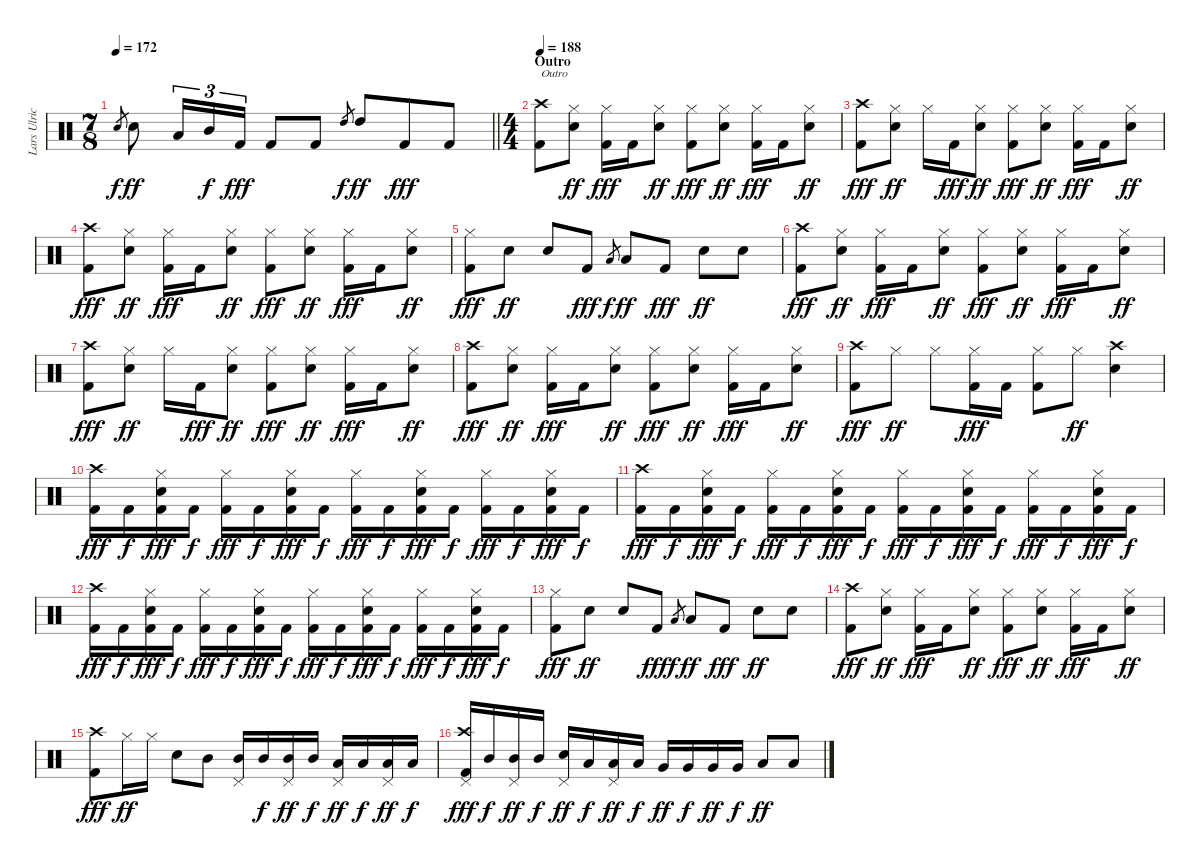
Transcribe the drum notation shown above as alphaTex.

\track ("Lars Ulrich" "Lars Ulric") {instrument percussion}
\staff {score}
\articulation defaults
\ts (7 8)
\tempo 172
\clef neutral
\barLineRight lightlight
\ks c "Snare (hit) 2"{sl}.8{gr dy f} "Snare (hit) 2".8{dy ff} "Low Tom (hit)".16{tu (3 2)} "Mid Tom (hit)".16{tu (3 2) dy f} "Kick (hit) 2".16{tu (3 2) dy fff} "Kick (hit) 2".8 "Kick (hit) 2".8 "High Tom (hit)"{sl}.8{gr dy f} "High Tom (hit)".8{dy ff} "Kick (hit) 2".8{dy fff} "Kick (hit) 2".8
|
\ts (4 4)
\section ("" "Outro")
\tempo 188
("Crash high (hit)" "Kick (hit) 2").8{txt "Outro"} ("Hi-Hat (closed)" "Snare (hit) 2").8{dy ff} ("Hi-Hat (closed)" "Kick (hit) 2").16{dy fff} "Kick (hit) 2".16 ("Hi-Hat (closed)" "Snare (hit) 2").8{dy ff} ("Hi-Hat (closed)" "Kick (hit) 2").8{dy fff} ("Hi-Hat (closed)" "Snare (hit) 2").8{dy ff} ("Hi-Hat (closed)" "Kick (hit) 2").16{dy fff} "Kick (hit) 2".16 ("Hi-Hat (closed)" "Snare (hit) 2").8{dy ff} |
("Crash high (hit)" "Kick (hit) 2").8{dy fff} ("Hi-Hat (closed)" "Snare (hit) 2").8{dy ff} "Hi-Hat (closed)".16 "Kick (hit) 2".16{dy fff} ("Hi-Hat (closed)" "Snare (hit) 2").8{dy ff} ("Hi-Hat (closed)" "Kick (hit) 2").8{dy fff} ("Hi-Hat (closed)" "Snare (hit) 2").8{dy ff} ("Hi-Hat (closed)" "Kick (hit) 2").16{dy fff} "Kick (hit) 2".16 ("Hi-Hat (closed)" "Snare (hit) 2").8{dy ff} |
("Crash high (hit)" "Kick (hit) 2").8{dy fff} ("Hi-Hat (closed)" "Snare (hit) 2").8{dy ff} ("Hi-Hat (closed)" "Kick (hit) 2").16{dy fff} "Kick (hit) 2".16 ("Hi-Hat (closed)" "Snare (hit) 2").8{dy ff} ("Hi-Hat (closed)" "Kick (hit) 2").8{dy fff} ("Hi-Hat (closed)" "Snare (hit) 2").8{dy ff} ("Hi-Hat (closed)" "Kick (hit) 2").16{dy fff} "Kick (hit) 2".16 ("Hi-Hat (closed)" "Snare (hit) 2").8{dy ff} |
("Hi-Hat (closed)" "Kick (hit) 2").8{dy fff} "Snare (hit) 2".8{dy ff} "Snare (hit) 2".8 "Kick (hit) 2".8{dy fff} "Low Floor Tom (hit)"{sl}.8{gr dy f} "Low Floor Tom (hit)".8{dy ff} "Kick (hit) 2".8{dy fff} "Snare (hit) 2".8{dy ff} "Snare (hit) 2".8 |
("Crash high (hit)" "Kick (hit) 2").8{dy fff} ("Hi-Hat (closed)" "Snare (hit) 2").8{dy ff} ("Hi-Hat (closed)" "Kick (hit) 2").16{dy fff} "Kick (hit) 2".16 ("Hi-Hat (closed)" "Snare (hit) 2").8{dy ff} ("Hi-Hat (closed)" "Kick (hit) 2").8{dy fff} ("Hi-Hat (closed)" "Snare (hit) 2").8{dy ff} ("Hi-Hat (closed)" "Kick (hit) 2").16{dy fff} "Kick (hit) 2".16 ("Hi-Hat (closed)" "Snare (hit) 2").8{dy ff} |
("Crash high (hit)" "Kick (hit) 2").8{dy fff} ("Hi-Hat (closed)" "Snare (hit) 2").8{dy ff} "Hi-Hat (closed)".16 "Kick (hit) 2".16{dy fff} ("Hi-Hat (closed)" "Snare (hit) 2").8{dy ff} ("Hi-Hat (closed)" "Kick (hit) 2").8{dy fff} ("Hi-Hat (closed)" "Snare (hit) 2").8{dy ff} ("Hi-Hat (closed)" "Kick (hit) 2").16{dy fff} "Kick (hit) 2".16 ("Hi-Hat (closed)" "Snare (hit) 2").8{dy ff} |
("Crash high (hit)" "Kick (hit) 2").8{dy fff} ("Hi-Hat (closed)" "Snare (hit) 2").8{dy ff} ("Hi-Hat (closed)" "Kick (hit) 2").16{dy fff} "Kick (hit) 2".16 ("Hi-Hat (closed)" "Snare (hit) 2").8{dy ff} ("Hi-Hat (closed)" "Kick (hit) 2").8{dy fff} ("Hi-Hat (closed)" "Snare (hit) 2").8{dy ff} ("Hi-Hat (closed)" "Kick (hit) 2").16{dy fff} "Kick (hit) 2".16 ("Hi-Hat (closed)" "Snare (hit) 2").8{dy ff} |
("Crash high (hit)" "Kick (hit) 2").8{dy fff} "Hi-Hat (closed)".8{dy ff} "Hi-Hat (closed)".8 ("Hi-Hat (closed)" "Kick (hit) 2").16{dy fff} "Kick (hit) 2".16 ("Hi-Hat (closed)" "Kick (hit) 2").8 "Hi-Hat (closed)".8{dy ff} ("Crash high (hit)" "Snare (hit) 2").4 |
("Crash high (hit)" "Kick (hit) 2").16{dy fff} "Kick (hit) 2".16{dy f} ("Hi-Hat (closed)" "Snare (hit) 2" "Kick (hit) 2").16{dy fff} "Kick (hit) 2".16{dy f} ("Hi-Hat (closed)" "Kick (hit) 2").16{dy fff} "Kick (hit) 2".16{dy f} ("Hi-Hat (closed)" "Snare (hit) 2" "Kick (hit) 2").16{dy fff} "Kick (hit) 2".16{dy f} ("Hi-Hat (closed)" "Kick (hit) 2").16{dy fff} "Kick (hit) 2".16{dy f} ("Hi-Hat (closed)" "Snare (hit) 2" "Kick (hit) 2").16{dy fff} "Kick (hit) 2".16{dy f} ("Hi-Hat (closed)" "Kick (hit) 2").16{dy fff} "Kick (hit) 2".16{dy f} ("Hi-Hat (closed)" "Snare (hit) 2" "Kick (hit) 2").16{dy fff} "Kick (hit) 2".16{dy f} |
("Crash high (hit)" "Kick (hit) 2").16{dy fff} "Kick (hit) 2".16{dy f} ("Hi-Hat (closed)" "Snare (hit) 2" "Kick (hit) 2").16{dy fff} "Kick (hit) 2".16{dy f} ("Hi-Hat (closed)" "Kick (hit) 2").16{dy fff} "Kick (hit) 2".16{dy f} ("Hi-Hat (closed)" "Snare (hit) 2" "Kick (hit) 2").16{dy fff} "Kick (hit) 2".16{dy f} ("Hi-Hat (closed)" "Kick (hit) 2").16{dy fff} "Kick (hit) 2".16{dy f} ("Hi-Hat (closed)" "Snare (hit) 2" "Kick (hit) 2").16{dy fff} "Kick (hit) 2".16{dy f} ("Hi-Hat (closed)" "Kick (hit) 2").16{dy fff} "Kick (hit) 2".16{dy f} ("Hi-Hat (closed)" "Snare (hit) 2" "Kick (hit) 2").16{dy fff} "Kick (hit) 2".16{dy f} |
("Crash high (hit)" "Kick (hit) 2").16{dy fff} "Kick (hit) 2".16{dy f} ("Hi-Hat (closed)" "Snare (hit) 2" "Kick (hit) 2").16{dy fff} "Kick (hit) 2".16{dy f} ("Hi-Hat (closed)" "Kick (hit) 2").16{dy fff} "Kick (hit) 2".16{dy f} ("Hi-Hat (closed)" "Snare (hit) 2" "Kick (hit) 2").16{dy fff} "Kick (hit) 2".16{dy f} ("Hi-Hat (closed)" "Kick (hit) 2").16{dy fff} "Kick (hit) 2".16{dy f} ("Hi-Hat (closed)" "Snare (hit) 2" "Kick (hit) 2").16{dy fff} "Kick (hit) 2".16{dy f} ("Hi-Hat (closed)" "Kick (hit) 2").16{dy fff} "Kick (hit) 2".16{dy f} ("Hi-Hat (closed)" "Snare (hit) 2" "Kick (hit) 2").16{dy fff} "Kick (hit) 2".16{dy f} |
("Hi-Hat (closed)" "Kick (hit) 2").8{dy fff} "Snare (hit) 2".8{dy ff} "Snare (hit) 2".8 "Kick (hit) 2".8{dy fff} "Low Floor Tom (hit)"{sl}.8{gr dy f} "Low Floor Tom (hit)".8{dy ff} "Kick (hit) 2".8{dy fff} "Snare (hit) 2".8{dy ff} "Snare (hit) 2".8 |
("Crash high (hit)" "Kick (hit) 2").8{dy fff} ("Hi-Hat (closed)" "Snare (hit) 2").8{dy ff} ("Hi-Hat (closed)" "Kick (hit) 2").16{dy fff} "Kick (hit) 2".16 ("Hi-Hat (closed)" "Snare (hit) 2").8{dy ff} ("Hi-Hat (closed)" "Kick (hit) 2").8{dy fff} ("Hi-Hat (closed)" "Snare (hit) 2").8{dy ff} ("Hi-Hat (closed)" "Kick (hit) 2").16{dy fff} "Kick (hit) 2".16 ("Hi-Hat (closed)" "Snare (hit) 2").8{dy ff} |
("Crash high (hit)" "Kick (hit) 2").8{dy fff} "Hi-Hat (closed)".16{dy ff} "Hi-Hat (closed)".16 "Snare (hit) 2".8 "Mid Tom (hit)".8 ("Pedal Hi-Hat (hit)" "Mid Tom (hit)").16 "Mid Tom (hit)".16{dy f} ("Pedal Hi-Hat (hit)" "Mid Tom (hit)").16{dy ff} "Mid Tom (hit)".16{dy f} ("Pedal Hi-Hat (hit)" "Low Tom (hit)").16{dy ff} "Low Tom (hit)".16{dy f} ("Pedal Hi-Hat (hit)" "Low Tom (hit)").16{dy ff} "Low Tom (hit)".16{dy f} |
("Crash high (hit)" "Pedal Hi-Hat (hit)" "Kick (hit) 2").16{dy fff} "Mid Tom (hit)".16{dy f} ("Pedal Hi-Hat (hit)" "Mid Tom (hit)").16{dy ff} "Mid Tom (hit)".16{dy f} ("Pedal Hi-Hat (hit)" "Snare (hit) 2").16{dy ff} "Low Tom (hit)".16{dy f} ("Pedal Hi-Hat (hit)" "Low Tom (hit)").16{dy ff} "Low Tom (hit)".16{dy f} "Very Low Tom (hit)".16{dy ff} "Very Low Tom (hit)".16{dy f} "Very Low Tom (hit)".16{dy ff} "Very Low Tom (hit)".16{dy f} "Low Floor Tom (hit)".8{dy ff} "Low Floor Tom (hit)".8
